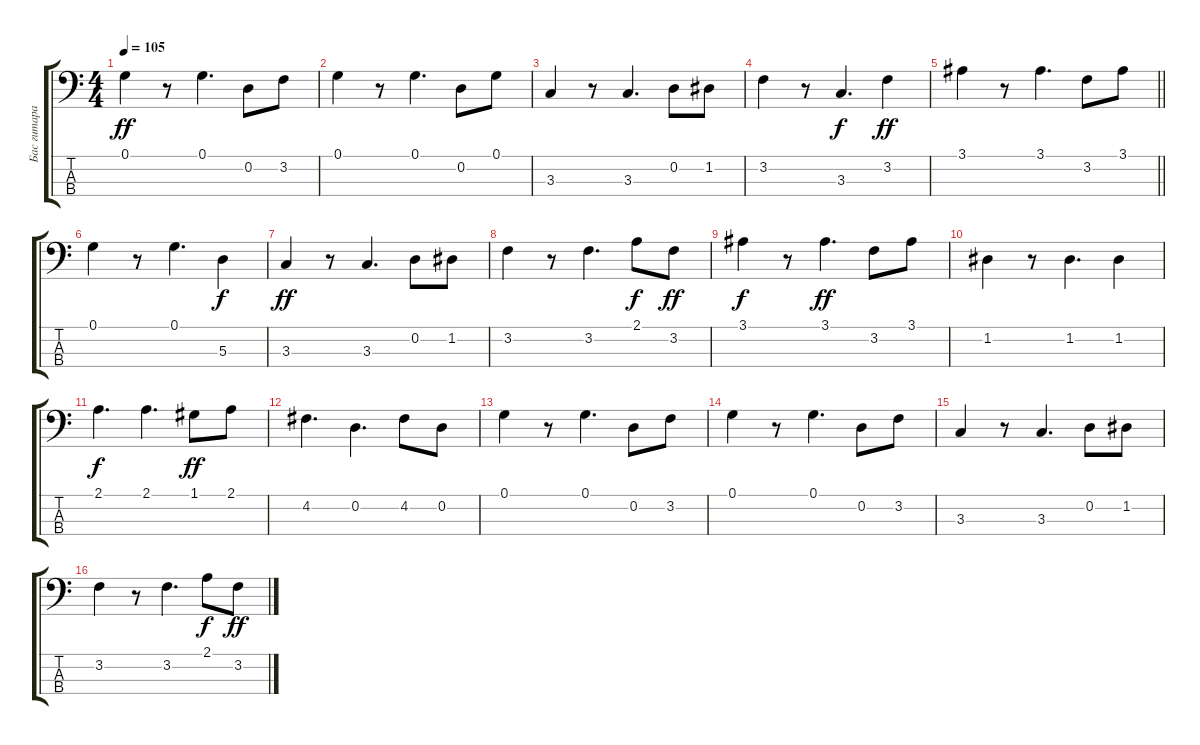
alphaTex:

\track ("Бас гитара" "Бас гитара") {solo instrument synthbass2}
\staff {score tabs}
\tuning (G2 D2 A1 E1) {hide}
\ts (4 4)
\tempo 105
\clef f4
\ks c
0.1.4{dy ff} r.8 0.1.4{d} 0.2.8 3.2.8 |
0.1.4 r.8 0.1.4{d} 0.2.8 0.1.8 |
3.3.4 r.8 3.3.4{d} 0.2.8 1.2.8 |
3.2.4 r.8 3.3.4{d dy f} 3.2.4{dy ff} |
\barLineRight lightlight
3.1.4 r.8 3.1.4{d} 3.2.8 3.1.8 |
\section ("" "")
0.1.4 r.8 0.1.4{d} 5.3.4{dy f} |
3.3.4{dy ff} r.8 3.3.4{d} 0.2.8 1.2.8 |
3.2.4 r.8 3.2.4{d} 2.1.8{dy f} 3.2.8{dy ff} |
3.1.4{dy f} r.8 3.1.4{d dy ff} 3.2.8 3.1.8 |
1.2.4 r.8 1.2.4{d} 1.2.4 |
2.1.4{d dy f} 2.1.4{d} 1.1.8{dy ff} 2.1.8 |
4.2.4{d} 0.2.4{d} 4.2.8 0.2.8 |
0.1.4 r.8 0.1.4{d} 0.2.8 3.2.8 |
0.1.4 r.8 0.1.4{d} 0.2.8 3.2.8 |
3.3.4 r.8 3.3.4{d} 0.2.8 1.2.8 |
3.2.4 r.8 3.2.4{d} 2.1.8{dy f} 3.2.8{dy ff}
